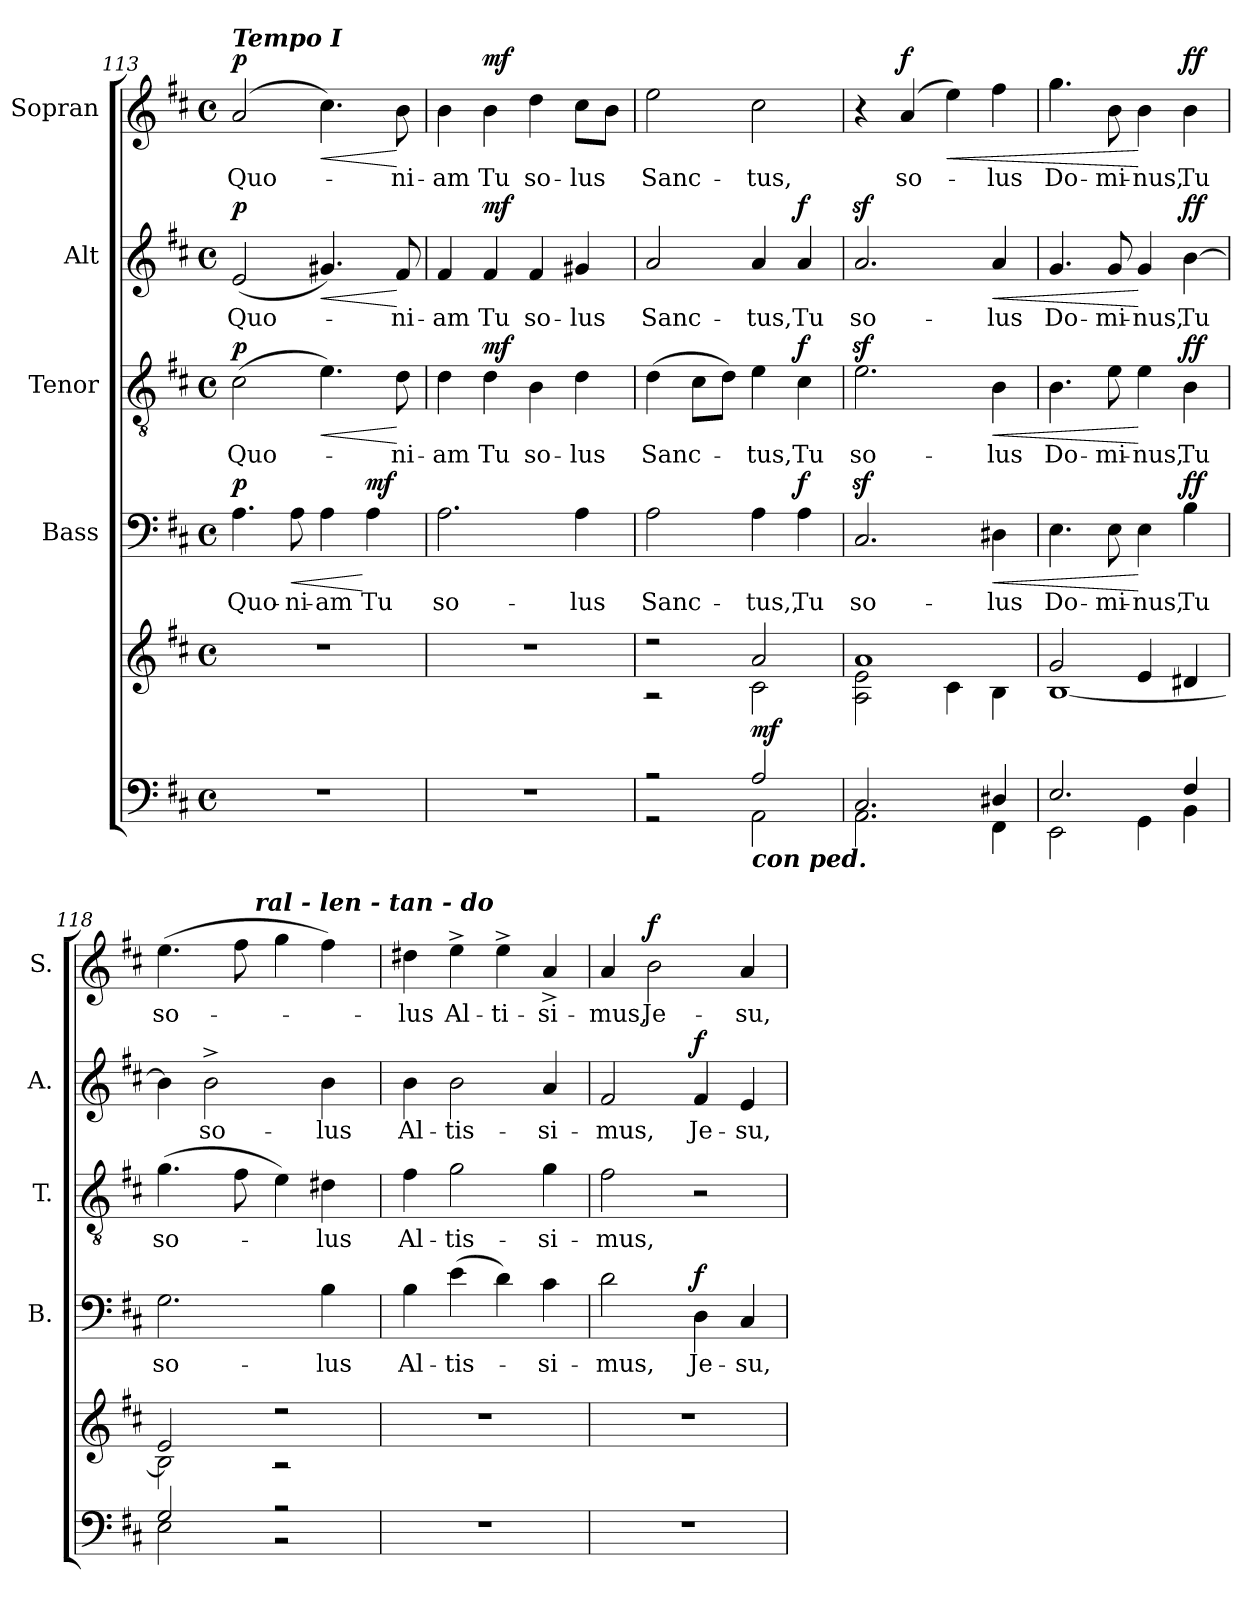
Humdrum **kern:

**kern	**kern	**dynam	**kern	**text	**dynam	**kern	**text	**dynam	**kern	**text	**dynam	**kern	**text	**dynam
*part5	*part5	*part5	*part4	*part4	*part4	*part3	*part3	*part3	*part2	*part2	*part2	*part1	*part1	*part1
*staff6	*staff5	*staff5/6	*staff4	*staff4	*staff4	*staff3	*staff3	*staff3	*staff2	*staff2	*staff2	*staff1	*staff1	*staff1
*	*	*	*I"Bass	*	*	*I"Tenor	*	*	*I"Alt	*	*	*I"Sopran	*	*
*	*	*	*I'B.	*	*	*I'T.	*	*	*I'A.	*	*	*I'S.	*	*
!!LO:PB:g=z
*clefF4	*clefG2	*	*clefF4	*	*	*clefGv2	*	*	*clefG2	*	*	*clefG2	*	*
*k[f#c#]	*k[f#c#]	*	*k[f#c#]	*	*	*k[f#c#]	*	*	*k[f#c#]	*	*	*k[f#c#]	*	*
*D:	*D:	*	*D:	*	*	*D:	*	*	*D:	*	*	*D:	*	*
*M4/4	*M4/4	*	*M4/4	*	*	*M4/4	*	*	*M4/4	*	*	*M4/4	*	*
*met(c)	*met(c)	*	*met(c)	*	*	*met(c)	*	*	*met(c)	*	*	*met(c)	*	*
=113	=113	=113	=113	=113	=113	=113	=113	=113	=113	=113	=113	=113	=113	=113
!	!	!	!	!	!	!	!	!	!	!	!	!LO:TX:a:Bi:t=Tempo I	!	!
!	!	!	!	!LO:LY:b	!LO:DY:a	!	!LO:LY:b	!LO:DY:a	!	!LO:LY:b	!LO:DY:a	!	!LO:LY:b	!LO:DY:a
1r	1r	.	4.A\	Quo-	p	(>2c#\	Quo-	p	(<2e/	Quo-	p	(2a/	Quo-	p
!	!	!	!	!LO:LY:b	!LO:HP:b	!	!	!	!	!	!	!	!	!
.	.	.	8A\	-ni-	<	.	.	.	.	.	.	.	.	.
!	!	!	!	!LO:LY:b	!	!	!	!LO:HP:b	!	!	!LO:HP:b	!	!	!LO:HP:b
.	.	.	4A\	-am	.	4.e\)	.	<	4.g#X/)	.	<	4.cc#\)	.	<
!	!	!	!	!LO:LY:b	!LO:DY:n=1:a	!	!	!	!	!	!	!	!	!
.	.	.	4A\	Tu	[ mf	.	.	.	.	.	.	.	.	.
!	!	!	!	!	!	!	!LO:LY:b	!	!	!LO:LY:b	!	!	!LO:LY:b	!
.	.	.	.	.	.	8d\	-ni-	[	8f#/	-ni-	[	8b\	-ni-	[
=114	=114	=114	=114	=114	=114	=114	=114	=114	=114	=114	=114	=114	=114	=114
!	!	!	!	!LO:LY:b	!	!	!LO:LY:b	!	!	!LO:LY:b	!	!	!LO:LY:b	!
1r	1r	.	2.A\	so-	.	4d\	-am	.	4f#/	-am	.	4b\	-am	.
!	!	!	!	!	!	!	!LO:LY:b	!LO:DY:a	!	!LO:LY:b	!LO:DY:a	!	!LO:LY:b	!LO:DY:a
.	.	.	.	.	.	4d\	Tu	mf	4f#/	Tu	mf	4b\	Tu	mf
!	!	!	!	!	!	!	!LO:LY:b	!	!	!LO:LY:b	!	!	!LO:LY:b	!
.	.	.	.	.	.	4B\	so-	.	4f#/	so-	.	4dd\	so-	.
!	!	!	!	!LO:LY:b	!	!	!LO:LY:b	!	!	!LO:LY:b	!	!	!LO:LY:b	!
.	.	.	4A\	-lus	.	4d\	-lus	.	4g#X/	-lus	.	8cc#\L	-lus	.
.	.	.	.	.	.	.	.	.	.	.	.	8b\J	.	.
=115	=115	=115	=115	=115	=115	=115	=115	=115	=115	=115	=115	=115	=115	=115
*^	*^	*	*	*	*	*	*	*	*	*	*	*	*	*
!	!	!	!	!	!	!LO:LY:b	!	!	!LO:LY:b	!	!	!LO:LY:b	!	!	!LO:LY:b	!
2r	2r	2r	2r	.	2A\	Sanc-	.	(>4d\	Sanc-	.	2a/	Sanc-	.	2ee\	Sanc-	.
.	.	.	.	.	.	.	.	8c#\L	.	.	.	.	.	.	.	.
.	.	.	.	.	.	.	.	8d\J)	.	.	.	.	.	.	.	.
!LO:TX:b:Bi:t=con ped.	!	!	!	!	!	!	!	!	!	!	!	!	!	!	!	!
!	!	!	!	!LO:DY:b	!	!LO:LY:b	!	!	!LO:LY:b	!	!	!LO:LY:b	!	!	!LO:LY:b	!
2A/	2AA\	2a/	2c#\	mf	4A\	-tus,,	.	4e\	-tus,	.	4a/	-tus,	.	2cc#\	-tus,	.
!	!	!	!	!	!	!LO:LY:b	!LO:DY:a	!	!LO:LY:b	!LO:DY:a	!	!LO:LY:b	!LO:DY:a	!	!	!
.	.	.	.	.	4A\	Tu	f	4c#\	Tu	f	4a/	Tu	f	.	.	.
=116	=116	=116	=116	=116	=116	=116	=116	=116	=116	=116	=116	=116	=116	=116	=116	=116
!	!	!	!	!	!	!LO:LY:b	!	!	!LO:LY:b	!	!	!LO:LY:b	!	!	!	!
2.C#/	2.AA\	1a	2A\ 2e\	.	2.C#z>/	so-	.	2.ez>\	so-	.	2.az>/	so-	.	4r	.	.
!	!	!	!	!	!	!	!	!	!	!	!	!	!	!	!LO:LY:b	!LO:DY:a
.	.	.	.	.	.	.	.	.	.	.	.	.	.	(4a/	so-	f
!	!	!	!	!	!	!	!	!	!	!	!	!	!	!	!	!LO:HP:b
.	.	.	4c#\	.	.	.	.	.	.	.	.	.	.	4ee\)	.	<
!	!	!	!	!	!	!LO:LY:b	!LO:HP:b	!	!LO:LY:b	!LO:HP:b	!	!LO:LY:b	!LO:HP:b	!	!LO:LY:b	!
4D#X/	4FF#\	.	4B\	.	4D#X\	-lus	<	4B\	-lus	<	4a/	-lus	<	4ff#\	-lus	.
=117	=117	=117	=117	=117	=117	=117	=117	=117	=117	=117	=117	=117	=117	=117	=117	=117
!	!	!	!	!	!	!LO:LY:b	!	!	!LO:LY:b	!	!	!LO:LY:b	!	!	!LO:LY:b	!
2.E/	2EE\	2g/	[<1B	.	4.E\	Do-	.	4.B\	Do-	.	4.g/	Do-	.	4.gg\	Do-	.
!	!	!	!	!	!	!LO:LY:b	!	!	!LO:LY:b	!	!	!LO:LY:b	!	!	!LO:LY:b	!
.	.	.	.	.	8E\	-mi-	.	8e\	-mi-	.	8g/	-mi-	.	8b\	-mi-	.
!	!	!	!	!	!	!LO:LY:b	!	!	!LO:LY:b	!	!	!LO:LY:b	!	!	!LO:LY:b	!
.	4GG\	4e/	.	.	4E\	-nus,	[	4e\	-nus,	[	4g/	-nus,	[	4b\	-nus,	[
!	!	!	!	!	!	!LO:LY:b	!LO:DY:a	!	!LO:LY:b	!LO:DY:a	!	!LO:LY:b	!LO:DY:a	!	!LO:LY:b	!LO:DY:a
4F#/	4BB\	4d#X/	.	.	4B\	Tu	ff	4B\	Tu	ff	[4b\	Tu	ff	4b\	Tu	ff
!!LO:LB:g=z
=118	=118	=118	=118	=118	=118	=118	=118	=118	=118	=118	=118	=118	=118	=118	=118	=118
!	!	!	!	!	!	!LO:LY:b	!	!	!LO:LY:b	!	!	!	!	!	!LO:LY:b	!
*	*	*	*	*	*	*	*	*	*	*	*	*	*	*^	*	*
2G/	2E\	2e/	2B\]	.	2.G\	so-	.	(>4.g\	so-	.	4b\]	.	.	(>4.ee\	4..ryy	so-	.
!	!	!	!	!	!	!	!	!	!	!	!	!LO:LY:b	!	!	!	!	!
.	.	.	.	.	.	.	.	.	.	.	2b^>\	so-	.	.	.	.	.
.	.	.	.	.	.	.	.	8f#\	.	.	.	.	.	8ff#\	.	.	.
!	!	!	!	!	!	!	!	!	!	!	!	!	!	!	!LO:TX:a:Bi:t=ral - len - tan - do	!	!
.	.	.	.	.	.	.	.	.	.	.	.	.	.	.	2ryy	.	.
2r	2r	2r	2r	.	.	.	.	4e\)	.	.	.	.	.	4gg\	.	.	.
!	!	!	!	!	!	!LO:LY:b	!	!	!LO:LY:b	!	!	!LO:LY:b	!	!	!	!	!
.	.	.	.	.	4B\	-lus	.	4d#X\	-lus	.	4b\	-lus	.	4ff#\)	.	.	.
.	.	.	.	.	.	.	.	.	.	.	.	.	.	.	16ryy	.	.
=119	=119	=119	=119	=119	=119	=119	=119	=119	=119	=119	=119	=119	=119	=119	=119	=119	=119
!	!	!	!	!	!	!LO:LY:b	!	!	!LO:LY:b	!	!	!LO:LY:b	!	!	!	!LO:LY:b	!
*v	*v	*	*	*	*	*	*	*	*	*	*	*	*	*v	*v	*	*
*	*v	*v	*	*	*	*	*	*	*	*	*	*	*	*	*
1r	1r	.	4B\	Al-	.	4f#\	Al-	.	4b\	Al-	.	4dd#X\	-lus	.
!	!	!	!	!LO:LY:b	!	!	!LO:LY:b	!	!	!LO:LY:b	!	!	!LO:LY:b	!
.	.	.	(>4e\	-tis-	.	2g\	-tis-	.	2b\	-tis-	.	4ee^>\	Al-	.
!	!	!	!	!	!	!	!	!	!	!	!	!	!LO:LY:b	!
.	.	.	4d\)	.	.	.	.	.	.	.	.	4ee^>\	-ti-	.
!	!	!	!	!LO:LY:b	!	!	!LO:LY:b	!	!	!LO:LY:b	!	!	!LO:LY:b	!
.	.	.	4c#\	-si-	.	4g\	-si-	.	4a/	-si-	.	4a^>/	-si-	.
=120	=120	=120	=120	=120	=120	=120	=120	=120	=120	=120	=120	=120	=120	=120
!	!	!	!	!LO:LY:b	!	!	!LO:LY:b	!	!	!LO:LY:b	!	!	!LO:LY:b	!
1r	1r	.	2d\	-mus,	.	2f#\	-mus,	.	2f#/	-mus,	.	4a/	-mus,	.
!	!	!	!	!	!	!	!	!	!	!	!	!	!LO:LY:b	!LO:DY:a
.	.	.	.	.	.	.	.	.	.	.	.	2b\	Je-	f
!	!	!	!	!LO:LY:b	!LO:DY:a	!	!	!	!	!LO:LY:b	!LO:DY:a	!	!	!
.	.	.	4D\	Je-	f	2r	.	.	4f#/	Je-	f	.	.	.
!	!	!	!	!LO:LY:b	!	!	!	!	!	!LO:LY:b	!	!	!LO:LY:b	!
.	.	.	4C#/	-su,	.	.	.	.	4e/	-su,	.	4a/	-su,	.
=	=	=	=	=	=	=	=	=	=	=	=	=	=	=
*-	*-	*-	*-	*-	*-	*-	*-	*-	*-	*-	*-	*-	*-	*-
